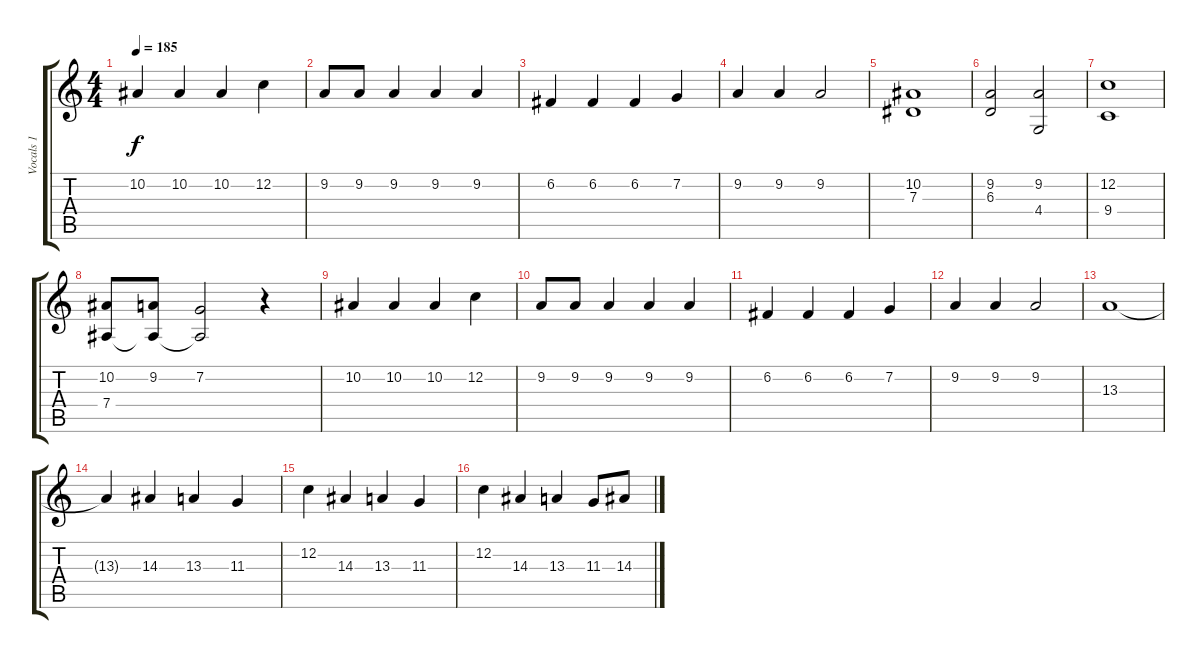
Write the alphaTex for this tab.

\track ("Vocals 1" "Vocals 1") {instrument altosax}
\staff {score tabs}
\tuning (F4 C4 Ab3 Eb3 Bb2 Eb2) {hide}
\ts (4 4)
\tempo 185
\clef g2
\ks c
10.2.4{dy f} 10.2.4 10.2.4 12.2.4 |
9.2.8 9.2.8 9.2.4 9.2.4 9.2.4 |
6.2.4 6.2.4 6.2.4 7.2.4 |
9.2.4 9.2.4 9.2.2 |
(10.2 7.3).1 |
(9.2 6.3).2 (9.2 4.4).2 |
(12.2 9.4).1 |
(10.2 7.4).8 (9.2 7.4{t}).8 (7.2 7.4{t}).2 r.4 |
10.2.4 10.2.4 10.2.4 12.2.4 |
9.2.8 9.2.8 9.2.4 9.2.4 9.2.4 |
6.2.4 6.2.4 6.2.4 7.2.4 |
9.2.4 9.2.4 9.2.2 |
13.3.1 |
13.3{t}.4 14.3.4 13.3.4 11.3.4 |
12.2.4 14.3.4 13.3.4 11.3.4 |
12.2.4 14.3.4 13.3.4 11.3.8 14.3.8
